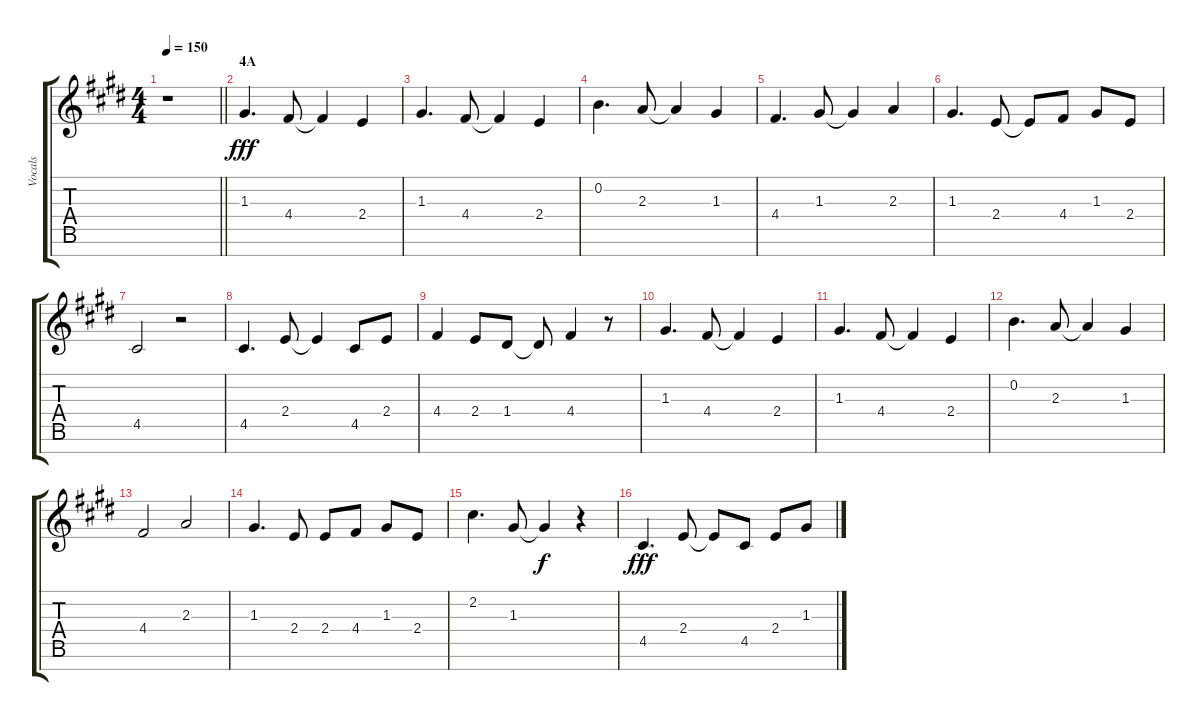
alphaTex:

\track ("Vocals" "Vocals") {instrument voiceoohs}
\staff {score tabs}
\tuning (E5 B4 G4 D4 A3 E3 B2) {hide}
\ts (4 4)
\tempo 150
\clef g2
\barLineRight lightlight
\ks e
r.1{dy f} |
\section ("" "4A")
1.3.4{d dy fff} 4.4.8 4.4{t}.4 2.4.4 |
1.3.4{d} 4.4.8 4.4{t}.4 2.4.4 |
0.2.4{d} 2.3.8 2.3{t}.4 1.3.4 |
4.4.4{d} 1.3.8 1.3{t}.4 2.3.4 |
1.3.4{d} 2.4.8 2.4{t}.8 4.4.8 1.3.8 2.4.8 |
4.5.2 r.2 |
4.5.4{d} 2.4.8 2.4{t}.4 4.5.8 2.4.8 |
4.4.4 2.4.8 1.4.8 1.4{t}.8 4.4.4 r.8 |
1.3.4{d} 4.4.8 4.4{t}.4 2.4.4 |
1.3.4{d} 4.4.8 4.4{t}.4 2.4.4 |
0.2.4{d} 2.3.8 2.3{t}.4 1.3.4 |
4.4.2 2.3.2 |
1.3.4{d} 2.4.8 2.4.8 4.4.8 1.3.8 2.4.8 |
2.2.4{d} 1.3.8 1.3{t}.4{dy f} r.4 |
4.5.4{d dy fff} 2.4.8 2.4{t}.8 4.5.8 2.4.8 1.3.8
